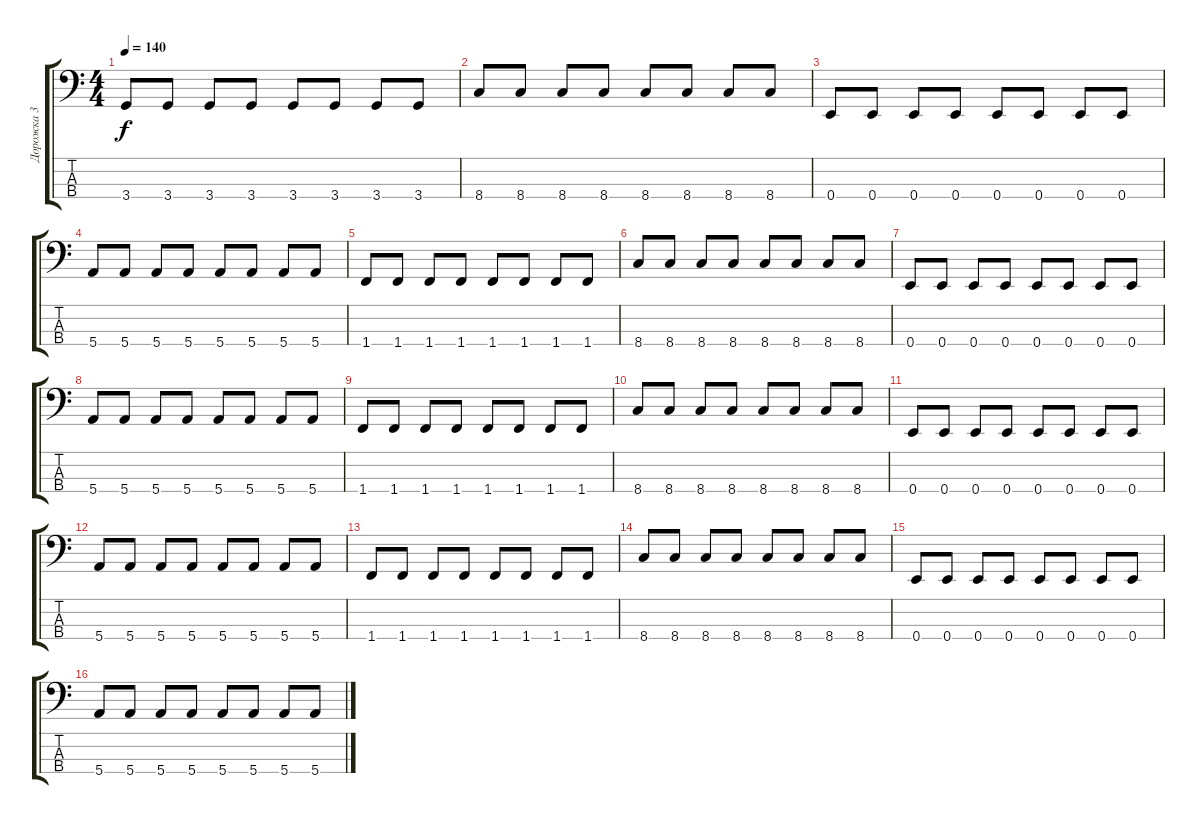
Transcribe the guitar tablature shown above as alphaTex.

\track ("Дорожка 3" "Дорожка 3") {instrument electricbasspick}
\staff {score tabs}
\tuning (G2 D2 A1 E1) {hide}
\ts (4 4)
\tempo 140
\clef f4
\ks c
3.4.8{dy f} 3.4.8 3.4.8 3.4.8 3.4.8 3.4.8 3.4.8 3.4.8 |
8.4.8 8.4.8 8.4.8 8.4.8 8.4.8 8.4.8 8.4.8 8.4.8 |
0.4.8 0.4.8 0.4.8 0.4.8 0.4.8 0.4.8 0.4.8 0.4.8 |
5.4.8 5.4.8 5.4.8 5.4.8 5.4.8 5.4.8 5.4.8 5.4.8 |
1.4.8 1.4.8 1.4.8 1.4.8 1.4.8 1.4.8 1.4.8 1.4.8 |
8.4.8 8.4.8 8.4.8 8.4.8 8.4.8 8.4.8 8.4.8 8.4.8 |
0.4.8 0.4.8 0.4.8 0.4.8 0.4.8 0.4.8 0.4.8 0.4.8 |
5.4.8 5.4.8 5.4.8 5.4.8 5.4.8 5.4.8 5.4.8 5.4.8 |
1.4.8 1.4.8 1.4.8 1.4.8 1.4.8 1.4.8 1.4.8 1.4.8 |
8.4.8 8.4.8 8.4.8 8.4.8 8.4.8 8.4.8 8.4.8 8.4.8 |
0.4.8 0.4.8 0.4.8 0.4.8 0.4.8 0.4.8 0.4.8 0.4.8 |
5.4.8 5.4.8 5.4.8 5.4.8 5.4.8 5.4.8 5.4.8 5.4.8 |
1.4.8 1.4.8 1.4.8 1.4.8 1.4.8 1.4.8 1.4.8 1.4.8 |
8.4.8 8.4.8 8.4.8 8.4.8 8.4.8 8.4.8 8.4.8 8.4.8 |
0.4.8 0.4.8 0.4.8 0.4.8 0.4.8 0.4.8 0.4.8 0.4.8 |
5.4.8 5.4.8 5.4.8 5.4.8 5.4.8 5.4.8 5.4.8 5.4.8
